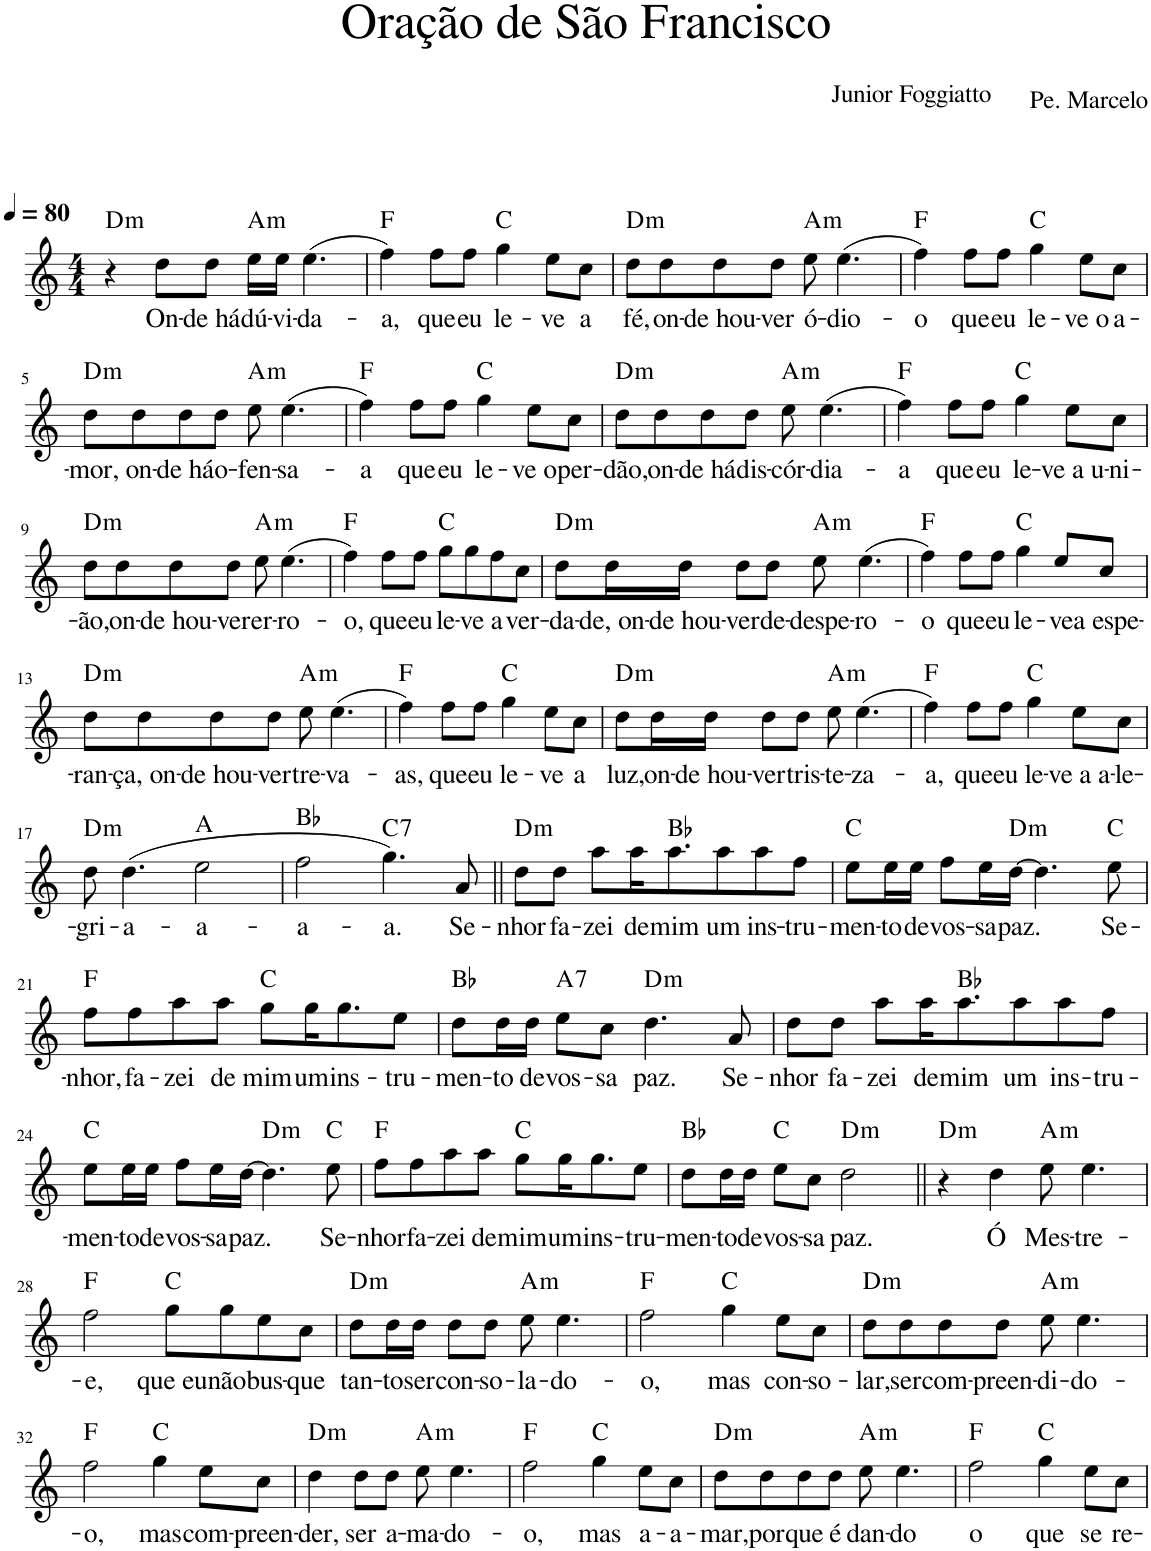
**kern	**text	**harte
*part1	*part1	*part1
*staff1	*staff1	*
*I"Voz	*	*
*I'Vo.	*	*
*clefG2	*	*
*k[]	*	*
*M4/4	*	*
*MM80	*	*
=1	=1	=1
!	!	!LO:H:kt=m
4r	.	D:min
!	!LO:LY:b	!
8dd\L	On-	.
!	!LO:LY:b	!
8dd\J	-de há	.
!	!LO:LY:b	!LO:H:kt=m
16ee\LL	dú-	A:min
!	!LO:LY:b	!
16ee\JJ	-vi-	.
!	!LO:LY:b	!
(4.ee\	-da-	.
=2	=2	=2
!	!LO:LY:b	!
4ff\)	a,	F:maj
!	!LO:LY:b	!
8ff\L	que	.
!	!LO:LY:b	!
8ff\J	eu	.
!	!LO:LY:b	!
4gg\	le-	C:maj
!	!LO:LY:b	!
8ee\L	-ve	.
!	!LO:LY:b	!
8cc\J	a	.
=3	=3	=3
!	!LO:LY:b	!LO:H:kt=m
8dd\L	fé,	D:min
!	!LO:LY:b	!
8dd\	on-	.
!	!LO:LY:b	!
8dd\	-de hou-	.
!	!LO:LY:b	!
8dd\J	-ver	.
!	!LO:LY:b	!LO:H:kt=m
8ee\	ó-	A:min
!	!LO:LY:b	!
(4.ee\	-dio-	.
=4	=4	=4
!	!LO:LY:b	!
4ff\)	-o	F:maj
!	!LO:LY:b	!
8ff\L	que	.
!	!LO:LY:b	!
8ff\J	eu	.
!	!LO:LY:b	!
4gg\	le-	C:maj
!	!LO:LY:b	!
8ee\L	-ve o	.
!	!LO:LY:b	!
8cc\J	a-	.
!!LO:LB:g=z
=5	=5	=5
!	!LO:LY:b	!LO:H:kt=m
8dd\L	-mor,	D:min
!	!LO:LY:b	!
8dd\	on-	.
!	!LO:LY:b	!
8dd\	-de há	.
!	!LO:LY:b	!
8dd\J	o-	.
!	!LO:LY:b	!LO:H:kt=m
8ee\	-fen-	A:min
!	!LO:LY:b	!
(4.ee\	-sa-	.
=6	=6	=6
!	!LO:LY:b	!
4ff\)	-a	F:maj
!	!LO:LY:b	!
8ff\L	que	.
!	!LO:LY:b	!
8ff\J	eu	.
!	!LO:LY:b	!
4gg\	le-	C:maj
!	!LO:LY:b	!
8ee\L	-ve o	.
!	!LO:LY:b	!
8cc\J	per-	.
=7	=7	=7
!	!LO:LY:b	!LO:H:kt=m
8dd\L	-dão,	D:min
!	!LO:LY:b	!
8dd\	on-	.
!	!LO:LY:b	!
8dd\	-de há	.
!	!LO:LY:b	!
8dd\J	dis-	.
!	!LO:LY:b	!LO:H:kt=m
8ee\	-cór-	A:min
!	!LO:LY:b	!
(4.ee\	-dia-	.
=8	=8	=8
!	!LO:LY:b	!
4ff\)	-a	F:maj
!	!LO:LY:b	!
8ff\L	que	.
!	!LO:LY:b	!
8ff\J	eu	.
!	!LO:LY:b	!
4gg\	le-	C:maj
!	!LO:LY:b	!
8ee\L	-ve a u-	.
!	!LO:LY:b	!
8cc\J	-ni-	.
!!LO:LB:g=z
=9	=9	=9
!	!LO:LY:b	!LO:H:kt=m
8dd\L	-ão,	D:min
!	!LO:LY:b	!
8dd\	on-	.
!	!LO:LY:b	!
8dd\	-de hou-	.
!	!LO:LY:b	!
8dd\J	-ver	.
!	!LO:LY:b	!LO:H:kt=m
8ee\	er-	A:min
!	!LO:LY:b	!
(4.ee\	-ro-	.
=10	=10	=10
!	!LO:LY:b	!
4ff\)	-o,	F:maj
!	!LO:LY:b	!
8ff\L	que	.
!	!LO:LY:b	!
8ff\J	eu	.
!	!LO:LY:b	!
8gg\L	le-	C:maj
!	!LO:LY:b	!
8gg\	-ve	.
!	!LO:LY:b	!
8ff\	a	.
!	!LO:LY:b	!
8cc\J	ver-	.
=11	=11	=11
!	!LO:LY:b	!LO:H:kt=m
8dd\L	-da-	D:min
!	!LO:LY:b	!
16dd\L	-de, on-	.
!	!LO:LY:b	!
16dd\JJ	-de hou-	.
!	!LO:LY:b	!
8dd\L	-ver	.
!	!LO:LY:b	!
8dd\J	de-	.
!	!LO:LY:b	!LO:H:kt=m
8ee\	-despe-	A:min
!	!LO:LY:b	!
(4.ee\	ro-	.
=12	=12	=12
!	!LO:LY:b	!
4ff\)	-o	F:maj
!	!LO:LY:b	!
8ff\L	que	.
!	!LO:LY:b	!
8ff\J	eu	.
!	!LO:LY:b	!
4gg\	le-	C:maj
!	!LO:LY:b	!
8ee/L	-ve	.
!	!LO:LY:b	!
8cc/J	a espe-	.
!!LO:LB:g=z
=13	=13	=13
!	!LO:LY:b	!LO:H:kt=m
8dd\L	-ran-	D:min
!	!LO:LY:b	!
8dd\	-ça, on-	.
!	!LO:LY:b	!
8dd\	-de hou-	.
!	!LO:LY:b	!
8dd\J	-ver	.
!	!LO:LY:b	!LO:H:kt=m
8ee\	tre-	A:min
!	!LO:LY:b	!
(4.ee\	-va-	.
=14	=14	=14
!	!LO:LY:b	!
4ff\)	-as,	F:maj
!	!LO:LY:b	!
8ff\L	que	.
!	!LO:LY:b	!
8ff\J	eu	.
!	!LO:LY:b	!
4gg\	le-	C:maj
!	!LO:LY:b	!
8ee\L	-ve	.
!	!LO:LY:b	!
8cc\J	a	.
=15	=15	=15
!	!LO:LY:b	!LO:H:kt=m
8dd\L	luz,	D:min
!	!LO:LY:b	!
16dd\L	on-	.
!	!LO:LY:b	!
16dd\JJ	-de hou-	.
!	!LO:LY:b	!
8dd\L	-ver	.
!	!LO:LY:b	!
8dd\J	tris-	.
!	!LO:LY:b	!LO:H:kt=m
8ee\	-te-	A:min
!	!LO:LY:b	!
(4.ee\	-za-	.
=16	=16	=16
!	!LO:LY:b	!
4ff\)	-a,	F:maj
!	!LO:LY:b	!
8ff\L	que	.
!	!LO:LY:b	!
8ff\J	eu	.
!	!LO:LY:b	!
4gg\	le-	C:maj
!	!LO:LY:b	!
8ee\L	-ve a a-	.
!	!LO:LY:b	!
8cc\J	-le-	.
!!LO:LB:g=z
=17	=17	=17
!	!LO:LY:b	!LO:H:kt=m
8dd\	-gri-	D:min
!	!LO:LY:b	!
(4.dd\	-a-	.
!	!LO:LY:b	!
2ee\	-a-	A:maj
=18	=18	=18
!	!LO:LY:b	!
2ff\	-a-	Bb:maj
!	!LO:LY:b	!LO:H:kt=7
4.gg\)	-a.	C:7
!	!LO:LY:b	!
8a/	Se-	.
=19||	=19||	=19||
!	!LO:LY:b	!LO:H:kt=m
8dd\L	-nhor	D:min
!	!LO:LY:b	!
8dd\J	fa-	.
!	!LO:LY:b	!
8aa\L	-zei	.
!	!LO:LY:b	!
16aa\K	de	.
!	!LO:LY:b	!
8.aa\	mim	Bb:maj
!	!LO:LY:b	!
8aa\	um	.
!	!LO:LY:b	!
8aa\	ins-	.
!	!LO:LY:b	!
8ff\J	-tru-	.
=20	=20	=20
!	!LO:LY:b	!
8ee\L	-men-	C:maj
!	!LO:LY:b	!
16ee\L	-to	.
!	!LO:LY:b	!
16ee\JJ	de	.
!	!LO:LY:b	!
8ff\L	vos-	.
!	!LO:LY:b	!
16ee\L	-sa	.
!	!LO:LY:b	!LO:H:kt=m
[16dd\JJ	paz.	D:min
4.dd\]	.	.
!	!LO:LY:b	!
8ee\	Se-	C:maj
!!LO:LB:g=z
=21	=21	=21
!	!LO:LY:b	!
8ff\L	-nhor,	F:maj
!	!LO:LY:b	!
8ff\	fa-	.
!	!LO:LY:b	!
8aa\	-zei	.
!	!LO:LY:b	!
8aa\J	de	.
!	!LO:LY:b	!
8gg\L	mim	C:maj
!	!LO:LY:b	!
16gg\K	um	.
!	!LO:LY:b	!
8.gg\	ins-	.
!	!LO:LY:b	!
8ee\J	-tru-	.
=22	=22	=22
!	!LO:LY:b	!
8dd\L	-men-	Bb:maj
!	!LO:LY:b	!
16dd\L	-to	.
!	!LO:LY:b	!
16dd\JJ	de	.
!	!LO:LY:b	!LO:H:kt=7
8ee\L	vos-	A:7
!	!LO:LY:b	!
8ccn\J	-sa	.
!	!LO:LY:b	!LO:H:kt=m
4.dd\	paz.	D:min
!	!LO:LY:b	!
8a/	Se-	.
=23	=23	=23
!	!LO:LY:b	!
8dd\L	-nhor	.
!	!LO:LY:b	!
8dd\J	fa-	.
!	!LO:LY:b	!
8aa\L	-zei	.
!	!LO:LY:b	!
16aa\K	de	.
!	!LO:LY:b	!
8.aa\	mim	Bb:maj
!	!LO:LY:b	!
8aa\	um	.
!	!LO:LY:b	!
8aa\	ins-	.
!	!LO:LY:b	!
8ff\J	-tru-	.
!!LO:LB:g=z
=24	=24	=24
!	!LO:LY:b	!
8ee\L	-men-	C:maj
!	!LO:LY:b	!
16ee\L	-to	.
!	!LO:LY:b	!
16ee\JJ	de	.
!	!LO:LY:b	!
8ff\L	vos-	.
!	!LO:LY:b	!
16ee\L	-sa	.
!	!LO:LY:b	!
[16dd\JJ	paz.	.
!	!	!LO:H:kt=m
4.dd\]	.	D:min
!	!LO:LY:b	!
8ee\	Se-	C:maj
=25	=25	=25
!	!LO:LY:b	!
8ff\L	-nhor	F:maj
!	!LO:LY:b	!
8ff\	fa-	.
!	!LO:LY:b	!
8aa\	-zei	.
!	!LO:LY:b	!
8aa\J	de	.
!	!LO:LY:b	!
8gg\L	mim	C:maj
!	!LO:LY:b	!
16gg\K	um	.
!	!LO:LY:b	!
8.gg\	ins-	.
!	!LO:LY:b	!
8ee\J	-tru-	.
=26	=26	=26
!	!LO:LY:b	!
8dd\L	-men-	Bb:maj
!	!LO:LY:b	!
16dd\L	-to	.
!	!LO:LY:b	!
16dd\JJ	de	.
!	!LO:LY:b	!
8ee\L	vos-	C:maj
!	!LO:LY:b	!
8cc\J	-sa	.
!	!LO:LY:b	!LO:H:kt=m
2dd\	paz.	D:min
=27||	=27||	=27||
!	!	!LO:H:kt=m
4r	.	D:min
!	!LO:LY:b	!
4dd\	Ó	.
!	!LO:LY:b	!LO:H:kt=m
8ee\	Mes-	A:min
!	!LO:LY:b	!
4.ee\	-tre-	.
!!LO:LB:g=z
=28	=28	=28
!	!LO:LY:b	!
2ff\	-e,	F:maj
!	!LO:LY:b	!
8gg\L	que eu	C:maj
!	!LO:LY:b	!
8gg\	não	.
!	!LO:LY:b	!
8ee\	bus-	.
!	!LO:LY:b	!
8cc\J	-que	.
=29	=29	=29
!	!LO:LY:b	!LO:H:kt=m
8dd\L	tan-	D:min
!	!LO:LY:b	!
16dd\L	-to	.
!	!LO:LY:b	!
16dd\JJ	ser	.
!	!LO:LY:b	!
8dd\L	con-	.
!	!LO:LY:b	!
8dd\J	-so-	.
!	!LO:LY:b	!LO:H:kt=m
8ee\	-la-	A:min
!	!LO:LY:b	!
4.ee\	-do-	.
=30	=30	=30
!	!LO:LY:b	!
2ff\	-o,	F:maj
!	!LO:LY:b	!
4gg\	mas	C:maj
!	!LO:LY:b	!
8ee\L	con-	.
!	!LO:LY:b	!
8cc\J	-so-	.
=31	=31	=31
!	!LO:LY:b	!LO:H:kt=m
8dd\L	-lar,	D:min
!	!LO:LY:b	!
8dd\	ser	.
!	!LO:LY:b	!
8dd\	com-	.
!	!LO:LY:b	!
8dd\J	-preen-	.
!	!LO:LY:b	!LO:H:kt=m
8ee\	-di-	A:min
!	!LO:LY:b	!
4.ee\	-do-	.
!!LO:LB:g=z
=32	=32	=32
!	!LO:LY:b	!
2ff\	-o,	F:maj
!	!LO:LY:b	!
4gg\	mas	C:maj
!	!LO:LY:b	!
8ee\L	com-	.
!	!LO:LY:b	!
8cc\J	-preen-	.
=33	=33	=33
!	!LO:LY:b	!LO:H:kt=m
4dd\	-der,	D:min
!	!LO:LY:b	!
8dd\L	ser	.
!	!LO:LY:b	!
8dd\J	a-	.
!	!LO:LY:b	!LO:H:kt=m
8ee\	-ma-	A:min
!	!LO:LY:b	!
4.ee\	-do-	.
=34	=34	=34
!	!LO:LY:b	!
2ff\	-o,	F:maj
!	!LO:LY:b	!
4gg\	mas	C:maj
!	!LO:LY:b	!
8ee\L	a-	.
!	!LO:LY:b	!
8cc\J	-a-	.
=35	=35	=35
!	!LO:LY:b	!LO:H:kt=m
8dd\L	-mar,	D:min
!	!LO:LY:b	!
8dd\	por	.
!	!LO:LY:b	!
8dd\	que	.
!	!LO:LY:b	!
8dd\J	é	.
!	!LO:LY:b	!LO:H:kt=m
8ee\	dan-	A:min
!	!LO:LY:b	!
4.ee\	-do	.
=36	=36	=36
!	!LO:LY:b	!
2ff\	o	F:maj
!	!LO:LY:b	!
4gg\	que	C:maj
!	!LO:LY:b	!
8ee\L	se	.
!	!LO:LY:b	!
8cc\J	re-	.
=	=	=
*-	*-	*-
